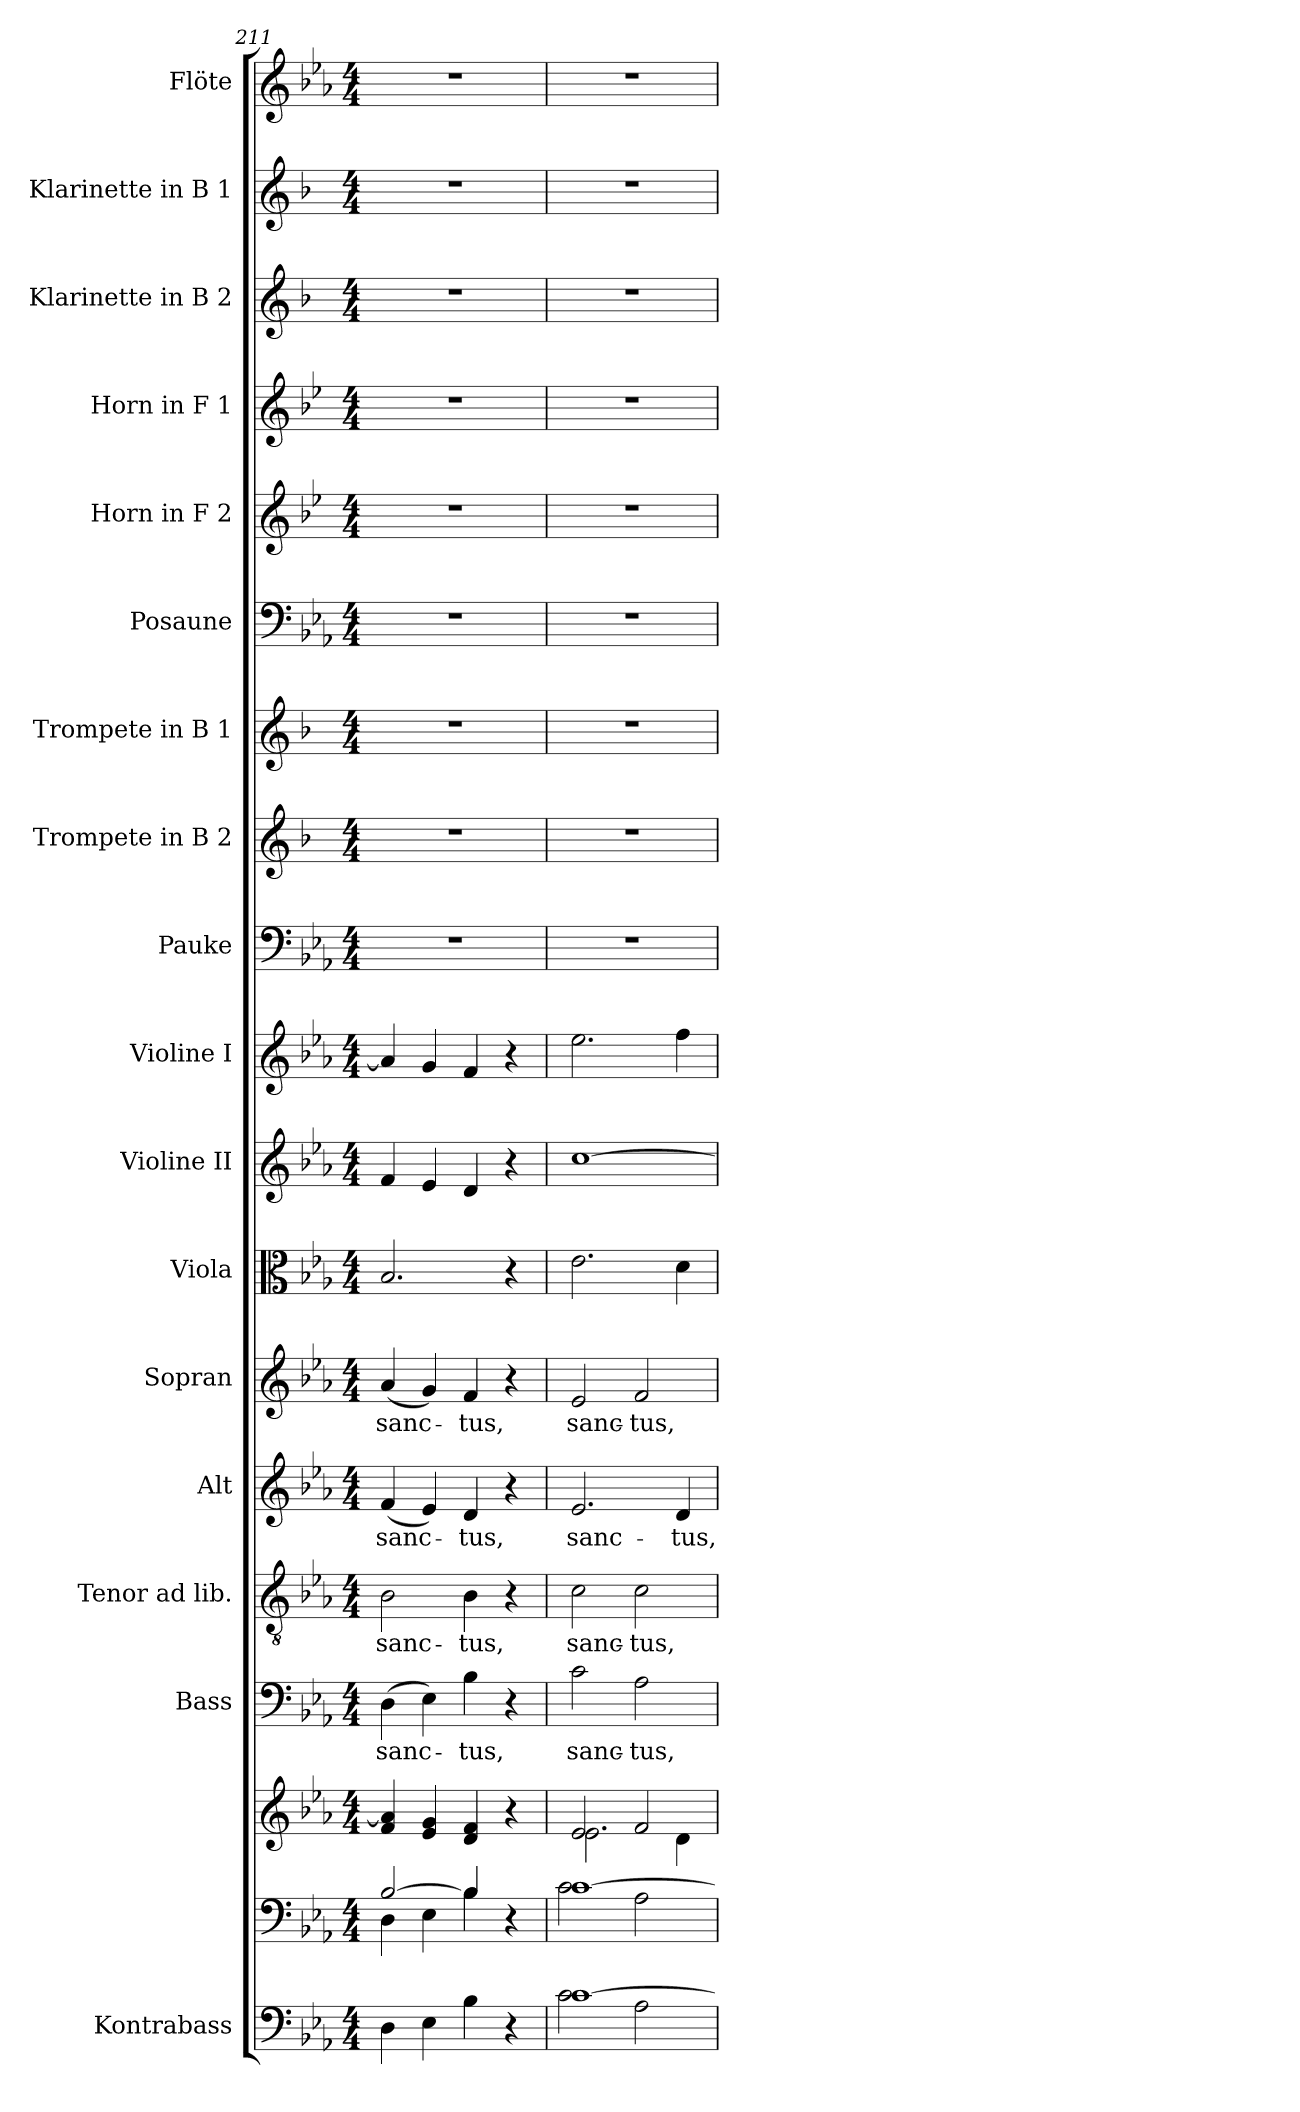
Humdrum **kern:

**kern	**kern	**kern	**kern	**text	**kern	**text	**kern	**text	**kern	**text	**kern	**kern	**kern	**kern	**kern	**kern	**kern	**kern	**kern	**kern	**kern	**kern
*part18	*part17	*part17	*part16	*part16	*part15	*part15	*part14	*part14	*part13	*part13	*part12	*part11	*part10	*part9	*part8	*part7	*part6	*part5	*part4	*part3	*part2	*part1
*staff19	*staff18	*staff17	*staff16	*staff16	*staff15	*staff15	*staff14	*staff14	*staff13	*staff13	*staff12	*staff11	*staff10	*staff9	*staff8	*staff7	*staff6	*staff5	*staff4	*staff3	*staff2	*staff1
*I"Kontrabass	*	*	*I"Bass	*	*I"Tenor ad lib.	*	*I"Alt	*	*I"Sopran	*	*I"Viola	*I"Violine II	*I"Violine I	*I"Pauke	*I"Trompete in B 2	*I"Trompete in B 1	*I"Posaune	*I"Horn in F 2	*I"Horn in F 1	*I"Klarinette in B 2	*I"Klarinette in B 1	*I"Flöte
*I'Kb.	*	*	*I'B	*	*I'T	*	*I'A	*	*I'S	*	*I'Vla.	*I'Vl. II	*I'Vl. I	*I'Pk.	*	*	*I'Pos.	*I'Hrn. 2	*I'Hrn. 1	*	*	*I'Fl.
*clefF4	*clefF4	*clefG2	*clefF4	*	*clefGv2	*	*clefG2	*	*clefG2	*	*clefC3	*clefG2	*clefG2	*clefF4	*clefG2	*clefG2	*clefF4	*clefG2	*clefG2	*clefG2	*clefG2	*clefG2
*ITrd7c12	*	*	*	*	*	*	*	*	*	*	*	*	*	*	*ITrd1c2	*ITrd1c2	*	*ITrd4c7	*ITrd4c7	*ITrd1c2	*ITrd1c2	*
*k[b-e-a-]	*k[b-e-a-]	*k[b-e-a-]	*k[b-e-a-]	*	*k[b-e-a-]	*	*k[b-e-a-]	*	*k[b-e-a-]	*	*k[b-e-a-]	*k[b-e-a-]	*k[b-e-a-]	*k[b-e-a-]	*k[b-e-a-]	*k[b-e-a-]	*k[b-e-a-]	*k[b-e-a-]	*k[b-e-a-]	*k[b-e-a-]	*k[b-e-a-]	*k[b-e-a-]
*E-:	*E-:	*E-:	*E-:	*	*E-:	*	*E-:	*	*E-:	*	*E-:	*E-:	*E-:	*E-:	*E-:	*E-:	*E-:	*E-:	*E-:	*E-:	*E-:	*E-:
*M4/4	*M4/4	*M4/4	*M4/4	*	*M4/4	*	*M4/4	*	*M4/4	*	*M4/4	*M4/4	*M4/4	*M4/4	*M4/4	*M4/4	*M4/4	*M4/4	*M4/4	*M4/4	*M4/4	*M4/4
=211	=211	=211	=211	=211	=211	=211	=211	=211	=211	=211	=211	=211	=211	=211	=211	=211	=211	=211	=211	=211	=211	=211
*	*^	*	*	*	*	*	*	*	*	*	*	*	*	*	*	*	*	*	*	*	*	*
!	!	!	!	!	!LO:LY:b	!	!LO:LY:b	!	!LO:LY:b	!	!LO:LY:b	!	!	!	!	!	!	!	!	!	!	!	!
4DD\	[>2B-/	4D\	4f/ 4a-/]	(>4D\	sanc-	2B-\	sanc-	(<4f/	sanc-	(<4a-/	sanc-	2.B-/	4f/	4a-/]	1r	1r	1r	1r	1r	1r	1r	1r	1r
4EE-\	.	4E-\	4e-/ 4g/	4E-\)	.	.	.	4e-/)	.	4g/)	.	.	4e-/	4g/	.	.	.	.	.	.	.	.	.
!	!	!	!	!	!LO:LY:b	!	!LO:LY:b	!	!LO:LY:b	!	!LO:LY:b	!	!	!	!	!	!	!	!	!	!	!	!
4BB-\	4B-/]	4B-\	4d/ 4f/	4B-\	-tus,	4B-\	-tus,	4d/	-tus,	4f/	-tus,	.	4d/	4f/	.	.	.	.	.	.	.	.	.
4r	4r	4ryy	4r	4r	.	4r	.	4r	.	4r	.	4r	4r	4r	.	.	.	.	.	.	.	.	.
=212	=212	=212	=212	=212	=212	=212	=212	=212	=212	=212	=212	=212	=212	=212	=212	=212	=212	=212	=212	=212	=212	=212	=212
*^	*	*	*^	*	*	*	*	*	*	*	*	*	*	*	*	*	*	*	*	*	*	*	*
!	!	!	!	!	!	!	!LO:LY:b	!	!LO:LY:b	!	!LO:LY:b	!	!LO:LY:b	!	!	!	!	!	!	!	!	!	!	!	!
[>1C	2C\	[>1c	2c\	2e-/	2.e-\	2c\	sanc-	2c\	sanc-	2.e-/	sanc-	2e-/	sanc-	2.e-\	[1cc	2.ee-\	1r	1r	1r	1r	1r	1r	1r	1r	1r
!	!	!	!	!	!	!	!LO:LY:b	!	!LO:LY:b	!	!	!	!LO:LY:b	!	!	!	!	!	!	!	!	!	!	!	!
.	2AA-\	.	2A-\	2f/	.	2A-\	-tus,	2c\	-tus,	.	.	2f/	-tus,	.	.	.	.	.	.	.	.	.	.	.	.
!	!	!	!	!	!	!	!	!	!	!	!LO:LY:b	!	!	!	!	!	!	!	!	!	!	!	!	!	!
.	.	.	.	.	4d\	.	.	.	.	4d/	-tus,	.	.	4d\	.	4ff\	.	.	.	.	.	.	.	.	.
*v	*v	*	*	*	*	*	*	*	*	*	*	*	*	*	*	*	*	*	*	*	*	*	*	*	*
*	*v	*v	*	*	*	*	*	*	*	*	*	*	*	*	*	*	*	*	*	*	*	*	*	*
*	*	*v	*v	*	*	*	*	*	*	*	*	*	*	*	*	*	*	*	*	*	*	*	*
=	=	=	=	=	=	=	=	=	=	=	=	=	=	=	=	=	=	=	=	=	=	=
*-	*-	*-	*-	*-	*-	*-	*-	*-	*-	*-	*-	*-	*-	*-	*-	*-	*-	*-	*-	*-	*-	*-
